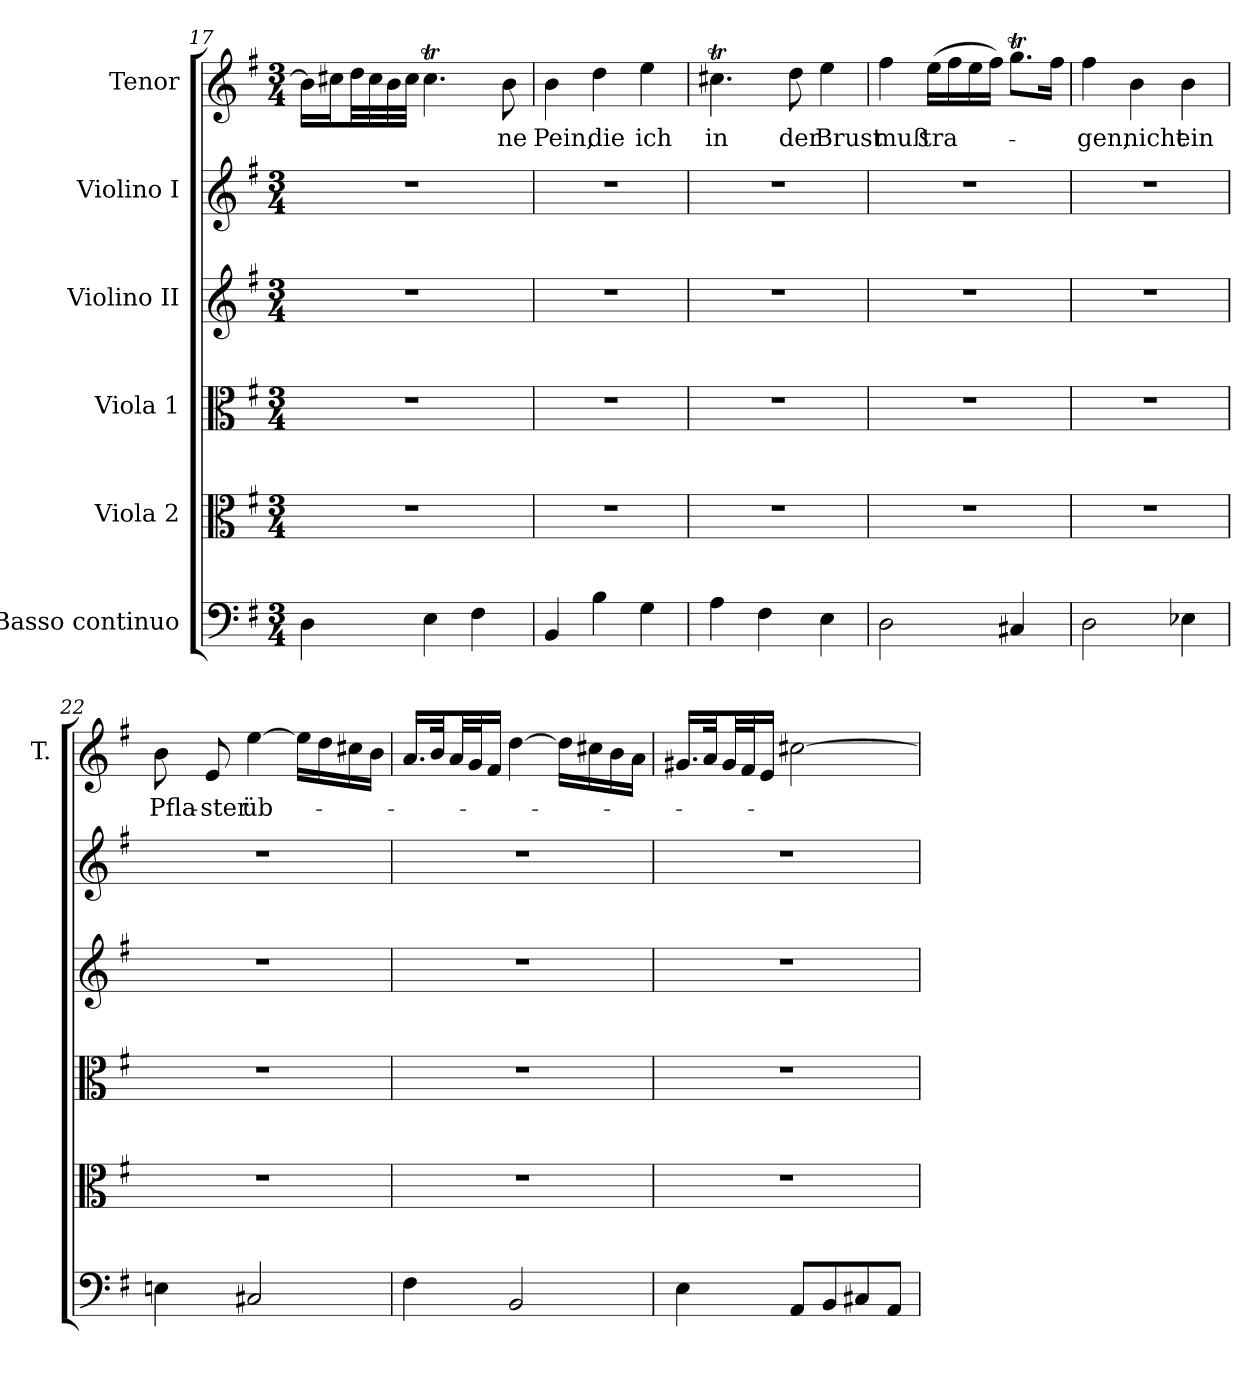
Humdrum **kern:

**kern	**kern	**kern	**kern	**kern	**kern	**text
*part6	*part5	*part4	*part3	*part2	*part1	*part1
*staff6	*staff5	*staff4	*staff3	*staff2	*staff1	*staff1
*I"Basso continuo	*I"Viola 2	*I"Viola 1	*I"Violino II	*I"Violino I	*I"Tenor	*
*	*	*	*	*	*I'T.	*
*clefF4	*clefC3	*clefC3	*clefG2	*clefG2	*clefG2	*
*	*	*	*	*	*ITrd7c12	*
*k[f#]	*k[f#]	*k[f#]	*k[f#]	*k[f#]	*k[f#]	*
*G:	*G:	*G:	*G:	*G:	*G:	*
*M3/4	*M3/4	*M3/4	*M3/4	*M3/4	*M3/4	*
=17	=17	=17	=17	=17	=17	=17
4D\	2.r	2.r	2.r	2.r	16B\LL]	.
.	.	.	.	.	16c#X\J	.
.	.	.	.	.	32d\LL	.
.	.	.	.	.	32c#\	.
.	.	.	.	.	32B\	.
.	.	.	.	.	32c#\JJJ	.
4E\	.	.	.	.	4.c#t\	.
4F#\	.	.	.	.	.	.
!	!	!	!	!	!	!LO:LY:b
.	.	.	.	.	8B\	-ne
!!LO:LB:g=z
=18	=18	=18	=18	=18	=18	=18
!	!	!	!	!	!	!LO:LY:b
4BB/	2.r	2.r	2.r	2.r	4B\	Pein,
!	!	!	!	!	!	!LO:LY:b
4B\	.	.	.	.	4d\	die
!	!	!	!	!	!	!LO:LY:b
4G\	.	.	.	.	4e\	ich
=19	=19	=19	=19	=19	=19	=19
!	!	!	!	!	!	!LO:LY:b
4A\	2.r	2.r	2.r	2.r	4.c#Xt\	in
4F#\	.	.	.	.	.	.
!	!	!	!	!	!	!LO:LY:b
.	.	.	.	.	8d\	der
!	!	!	!	!	!	!LO:LY:b
4E\	.	.	.	.	4e\	Brust
=20	=20	=20	=20	=20	=20	=20
!	!	!	!	!	!	!LO:LY:b
2D\	2.r	2.r	2.r	2.r	4f#\	muß
!	!	!	!	!	!	!LO:LY:b
.	.	.	.	.	(16e\LL	tra-
.	.	.	.	.	16f#\	.
.	.	.	.	.	16e\	.
.	.	.	.	.	16f#\JJ)	.
4C#X/	.	.	.	.	8.gT\L	.
.	.	.	.	.	16f#\Jk	.
=21	=21	=21	=21	=21	=21	=21
!	!	!	!	!	!	!LO:LY:b
2D\	2.r	2.r	2.r	2.r	4f#\	-gen,
!	!	!	!	!	!	!LO:LY:b
.	.	.	.	.	4B\	nicht
!	!	!	!	!	!	!LO:LY:b
4E-X\	.	.	.	.	4B\	ein
=22	=22	=22	=22	=22	=22	=22
!	!	!	!	!	!	!LO:LY:b
4En\	2.r	2.r	2.r	2.r	8B\	Pfla-
!	!	!	!	!	!	!LO:LY:b
.	.	.	.	.	8E/	ster
!	!	!	!	!	!	!LO:LY:b
2C#X/	.	.	.	.	[>4e\	üb-
.	.	.	.	.	16e\LL]	.
.	.	.	.	.	16d\	.
.	.	.	.	.	16c#X\	.
.	.	.	.	.	16B\JJ	.
=23	=23	=23	=23	=23	=23	=23
4F#\	2.r	2.r	2.r	2.r	16.A/LL	.
.	.	.	.	.	32B/Jk	.
.	.	.	.	.	32A/LL	.
.	.	.	.	.	32G/J	.
.	.	.	.	.	16F#/JJ	.
2BB/	.	.	.	.	[>4d\	.
.	.	.	.	.	16d\LL]	.
.	.	.	.	.	16c#X\	.
.	.	.	.	.	16B\	.
.	.	.	.	.	16A\JJ	.
!!LO:PB:g=z
=24	=24	=24	=24	=24	=24	=24
4E\	2.r	2.r	2.r	2.r	16.G#X/LL	.
.	.	.	.	.	32A/Jk	.
.	.	.	.	.	32G#/LL	.
.	.	.	.	.	32F#/J	.
.	.	.	.	.	16E/JJ	.
8AA/L	.	.	.	.	[>2c#X\	.
8BB/	.	.	.	.	.	.
8C#X/	.	.	.	.	.	.
8AA/J	.	.	.	.	.	.
=	=	=	=	=	=	=
*-	*-	*-	*-	*-	*-	*-
